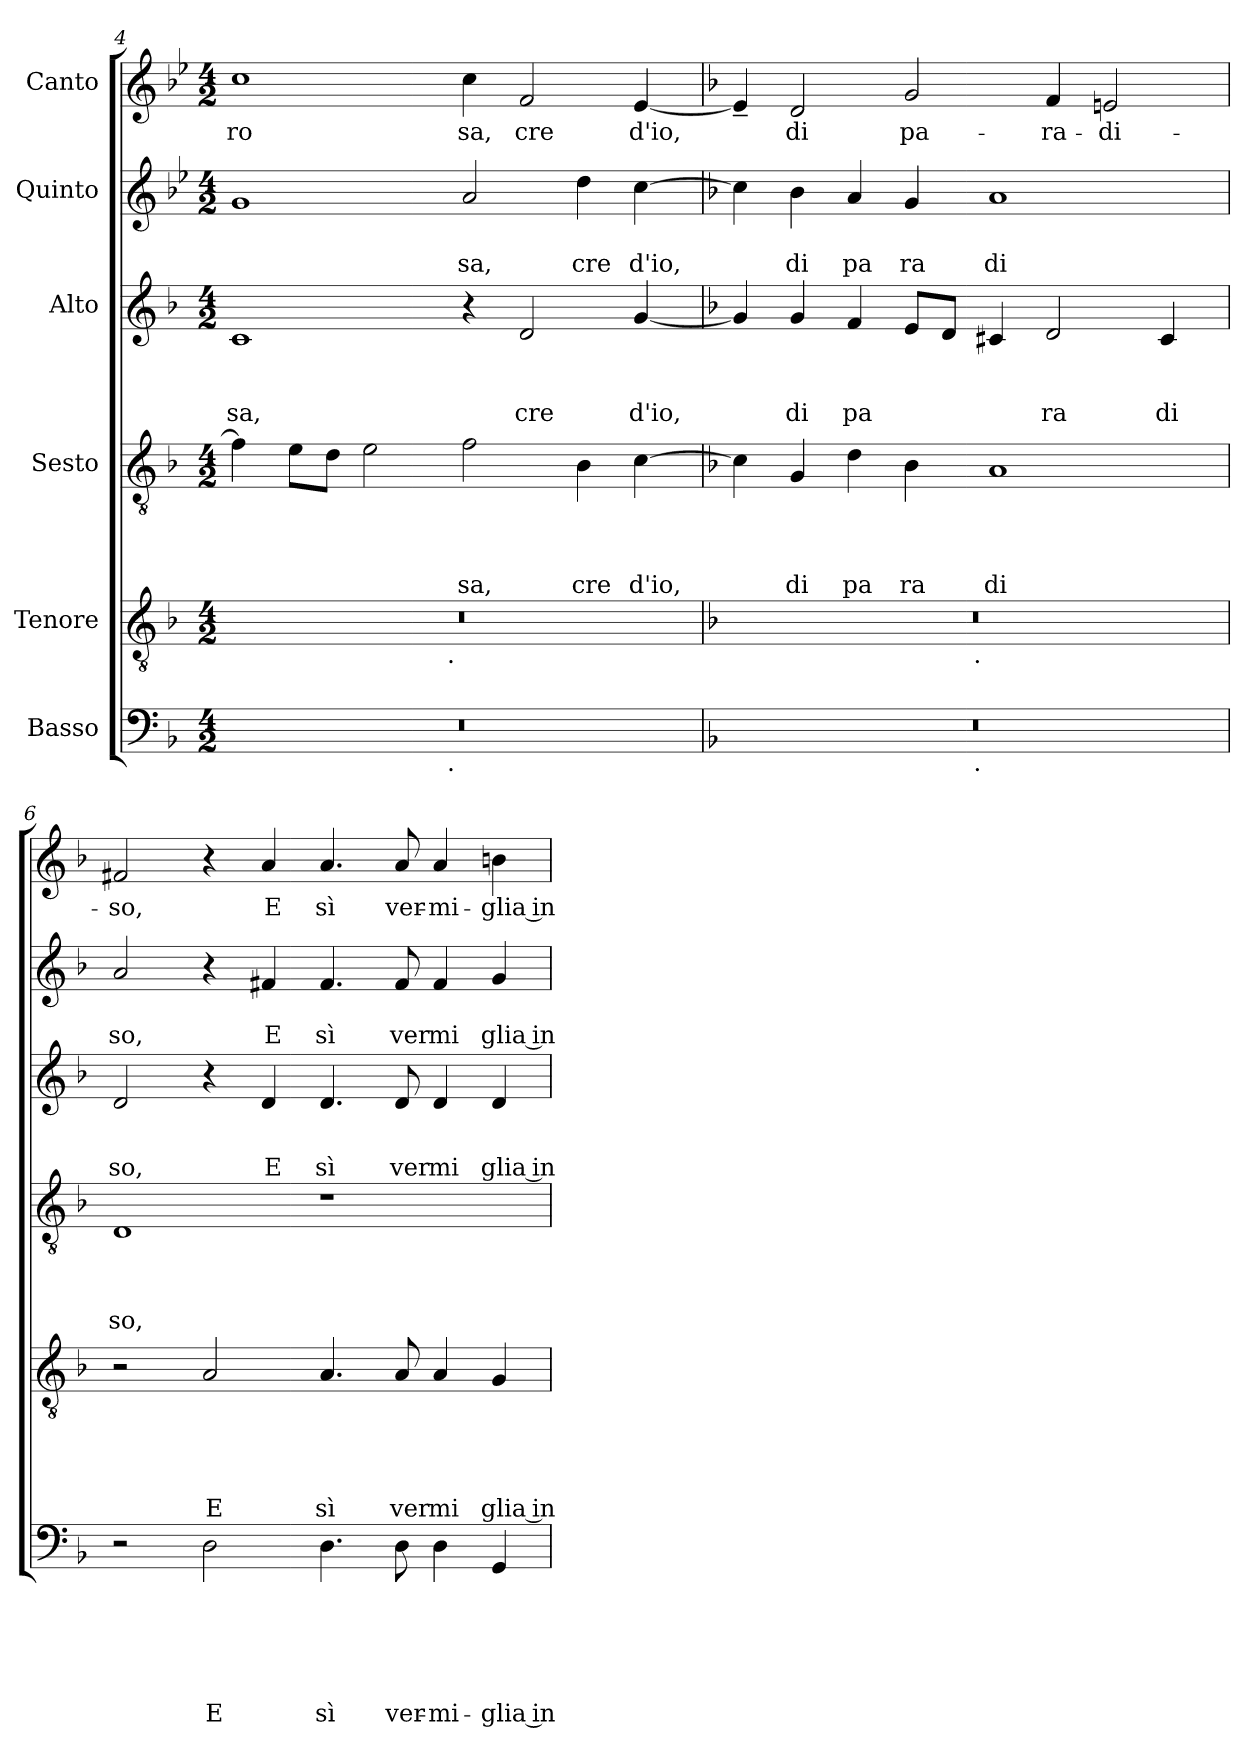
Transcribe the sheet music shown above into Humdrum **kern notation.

**kern	**text	**text	**text	**text	**text	**text	**kern	**text	**text	**text	**text	**text	**kern	**text	**text	**text	**text	**kern	**text	**text	**text	**kern	**text	**text	**kern	**text
*part6	*part6	*part6	*part6	*part6	*part6	*part6	*part5	*part5	*part5	*part5	*part5	*part5	*part4	*part4	*part4	*part4	*part4	*part3	*part3	*part3	*part3	*part2	*part2	*part2	*part1	*part1
*staff6	*staff6	*staff6	*staff6	*staff6	*staff6	*staff6	*staff5	*staff5	*staff5	*staff5	*staff5	*staff5	*staff4	*staff4	*staff4	*staff4	*staff4	*staff3	*staff3	*staff3	*staff3	*staff2	*staff2	*staff2	*staff1	*staff1
*I"Basso	*	*	*	*	*	*	*I"Tenore	*	*	*	*	*	*I"Sesto	*	*	*	*	*I"Alto	*	*	*	*I"Quinto	*	*	*I"Canto	*
*clefF4	*	*	*	*	*	*	*clefGv2	*	*	*	*	*	*clefGv2	*	*	*	*	*clefG2	*	*	*	*clefG2	*	*	*clefG2	*
*ITrd-3c-5	*	*	*	*	*	*	*ITrd-3c-5	*	*	*	*	*	*ITrd-3c-5	*	*	*	*	*ITrd-3c-5	*	*	*	*	*	*	*	*
*k[b-e-]	*	*	*	*	*	*	*k[b-e-]	*	*	*	*	*	*k[b-e-]	*	*	*	*	*k[b-e-]	*	*	*	*k[b-e-]	*	*	*k[b-e-]	*
*B-:	*	*	*	*	*	*	*B-:	*	*	*	*	*	*B-:	*	*	*	*	*B-:	*	*	*	*B-:	*	*	*B-:	*
*M4/2	*	*	*	*	*	*	*M4/2	*	*	*	*	*	*M4/2	*	*	*	*	*M4/2	*	*	*	*M4/2	*	*	*M4/2	*
=4	=4	=4	=4	=4	=4	=4	=4	=4	=4	=4	=4	=4	=4	=4	=4	=4	=4	=4	=4	=4	=4	=4	=4	=4	=4	=4
!	!	!	!	!	!	!	!	!	!	!	!	!	!	!	!	!	!	!	!	!	!LO:LY:b	!	!	!	!	!LO:LY:b
*^	*	*	*	*	*	*	*^	*	*	*	*	*	*	*	*	*	*	*	*	*	*	*	*	*	*	*
0r	2ryy	.	.	.	.	.	.	0r	2ryy	.	.	.	.	.	4b-\]	.	.	.	.	1f	.	.	sa,	1g	.	.	1cc	ro
.	.	.	.	.	.	.	.	.	.	.	.	.	.	.	8a\L	.	.	.	.	.	.	.	.	.	.	.	.	.
.	.	.	.	.	.	.	.	.	.	.	.	.	.	.	8g\J	.	.	.	.	.	.	.	.	.	.	.	.	.
.	4...ryy	.	.	.	.	.	.	.	4...ryy	.	.	.	.	.	2a\	.	.	.	.	.	.	.	.	.	.	.	.	.
!	!	!	!	!	!	!	!	!	!LO:TX:b:t=.	!	!	!	!	!	!	!	!	!	!	!	!	!	!	!	!	!	!	!
!	!LO:TX:b:t=.	!	!	!	!	!	!	!	!	!	!	!	!	!	!	!	!	!	!	!	!	!	!	!	!	!	!	!
.	1ryy	.	.	.	.	.	.	.	1ryy	.	.	.	.	.	.	.	.	.	.	.	.	.	.	.	.	.	.	.
!	!	!	!	!	!	!	!	!	!	!	!	!	!	!	!	!	!	!	!LO:LY:b	!	!	!	!	!	!	!LO:LY:b	!	!LO:LY:b
.	.	.	.	.	.	.	.	.	.	.	.	.	.	.	2b-\	.	.	.	sa,	4r	.	.	.	2a/	.	sa,	4cc\	sa,
!	!	!	!	!	!	!	!	!	!	!	!	!	!	!	!	!	!	!	!	!	!	!	!LO:LY:b	!	!	!	!	!LO:LY:b
.	.	.	.	.	.	.	.	.	.	.	.	.	.	.	.	.	.	.	.	2g/	.	.	cre	.	.	.	2f/	cre
!	!	!	!	!	!	!	!	!	!	!	!	!	!	!	!	!	!	!	!LO:LY:b	!	!	!	!	!	!	!LO:LY:b	!	!
.	.	.	.	.	.	.	.	.	.	.	.	.	.	.	4e-\	.	.	.	cre	.	.	.	.	4dd\	.	cre	.	.
!	!	!	!	!	!	!	!	!	!	!	!	!	!	!	!	!	!	!	!LO:LY:b	!	!	!	!LO:LY:b	!	!	!LO:LY:b	!	!LO:LY:b
.	.	.	.	.	.	.	.	.	.	.	.	.	.	.	[<4f\	.	.	.	d'io,	[<4cc/	.	.	d'io,	[<4cc\	.	d'io,	[<4e-/	d'io,
.	32ryy	.	.	.	.	.	.	.	32ryy	.	.	.	.	.	.	.	.	.	.	.	.	.	.	.	.	.	.	.
!!LO:PB:g=z
=5	=5	=5	=5	=5	=5	=5	=5	=5	=5	=5	=5	=5	=5	=5	=5	=5	=5	=5	=5	=5	=5	=5	=5	=5	=5	=5	=5	=5
*	*	*	*	*	*	*	*	*	*	*	*	*	*	*	*	*	*	*	*	*	*	*	*	*k[b-]	*	*	*k[b-]	*
*	*	*	*	*	*	*	*	*	*	*	*	*	*	*	*	*	*	*	*	*	*	*	*	*F:	*	*	*F:	*
0r	2ryy	.	.	.	.	.	.	0r	2ryy	.	.	.	.	.	4f\]	.	.	.	.	4cc/]	.	.	.	4cc\]	.	.	4e-~</]	.
!	!	!	!	!	!	!	!	!	!	!	!	!	!	!	!	!	!	!	!LO:LY:b	!	!	!	!LO:LY:b	!	!	!LO:LY:b	!	!LO:LY:b
.	.	.	.	.	.	.	.	.	.	.	.	.	.	.	4c/	.	.	.	di	4cc/	.	.	di	4b-\	.	di	2d/	di
!	!	!	!	!	!	!	!	!	!	!	!	!	!	!	!	!	!	!	!LO:LY:b	!	!	!	!LO:LY:b	!	!	!LO:LY:b	!	!
.	4...ryy	.	.	.	.	.	.	.	4...ryy	.	.	.	.	.	4g\	.	.	.	pa	4b-/	.	.	pa	4a/	.	pa	.	.
!	!	!	!	!	!	!	!	!	!	!	!	!	!	!	!	!	!	!	!LO:LY:b	!	!	!	!	!	!	!LO:LY:b	!	!LO:LY:b
.	.	.	.	.	.	.	.	.	.	.	.	.	.	.	4e-\	.	.	.	ra	8a/L	.	.	.	4g/	.	ra	2g/	pa-
.	.	.	.	.	.	.	.	.	.	.	.	.	.	.	.	.	.	.	.	8g/J	.	.	.	.	.	.	.	.
!	!	!	!	!	!	!	!	!	!LO:TX:b:t=.	!	!	!	!	!	!	!	!	!	!	!	!	!	!	!	!	!	!	!
!	!LO:TX:b:t=.	!	!	!	!	!	!	!	!	!	!	!	!	!	!	!	!	!	!	!	!	!	!	!	!	!	!	!
.	1ryy	.	.	.	.	.	.	.	1ryy	.	.	.	.	.	.	.	.	.	.	.	.	.	.	.	.	.	.	.
!	!	!	!	!	!	!	!	!	!	!	!	!	!	!	!	!	!	!	!LO:LY:b	!	!	!	!	!	!	!LO:LY:b	!	!
.	.	.	.	.	.	.	.	.	.	.	.	.	.	.	1d	.	.	.	di	4f#X/	.	.	.	1a	.	di	.	.
!	!	!	!	!	!	!	!	!	!	!	!	!	!	!	!	!	!	!	!	!	!	!	!LO:LY:b	!	!	!	!	!LO:LY:b
.	.	.	.	.	.	.	.	.	.	.	.	.	.	.	.	.	.	.	.	2g/	.	.	ra	.	.	.	4f/	-ra-
!	!	!	!	!	!	!	!	!	!	!	!	!	!	!	!	!	!	!	!	!	!	!	!	!	!	!	!	!LO:LY:b
.	.	.	.	.	.	.	.	.	.	.	.	.	.	.	.	.	.	.	.	.	.	.	.	.	.	.	2e/	-di-
!	!	!	!	!	!	!	!	!	!	!	!	!	!	!	!	!	!	!	!	!	!	!	!LO:LY:b	!	!	!	!	!
.	.	.	.	.	.	.	.	.	.	.	.	.	.	.	.	.	.	.	.	4f#/	.	.	di	.	.	.	.	.
.	32ryy	.	.	.	.	.	.	.	32ryy	.	.	.	.	.	.	.	.	.	.	.	.	.	.	.	.	.	.	.
=6	=6	=6	=6	=6	=6	=6	=6	=6	=6	=6	=6	=6	=6	=6	=6	=6	=6	=6	=6	=6	=6	=6	=6	=6	=6	=6	=6	=6
!	!	!	!	!	!	!	!	!	!	!	!	!	!	!	!	!	!	!	!LO:LY:b	!	!	!	!LO:LY:b	!	!	!LO:LY:b	!	!LO:LY:b
*v	*v	*	*	*	*	*	*	*	*	*	*	*	*	*	*	*	*	*	*	*	*	*	*	*	*	*	*	*
*	*	*	*	*	*	*	*v	*v	*	*	*	*	*	*	*	*	*	*	*	*	*	*	*	*	*	*	*
2r	.	.	.	.	.	.	2r	.	.	.	.	.	1G	.	.	.	so,	2g/	.	.	so,	2a/	.	so,	2f#X/	-so,
!	!	!	!	!	!	!LO:LY:b	!	!	!	!	!	!LO:LY:b	!	!	!	!	!	!	!	!	!	!	!	!	!	!
2G\	.	.	.	.	.	E	2d/	.	.	.	.	E	.	.	.	.	.	4r	.	.	.	4r	.	.	4r	.
!	!	!	!	!	!	!	!	!	!	!	!	!	!	!	!	!	!	!	!	!	!LO:LY:b	!	!	!LO:LY:b	!	!LO:LY:b
.	.	.	.	.	.	.	.	.	.	.	.	.	.	.	.	.	.	4g/	.	.	E	4f#X/	.	E	4a/	E
!	!	!	!	!	!	!LO:LY:b	!	!	!	!	!	!LO:LY:b	!	!	!	!	!	!	!	!	!LO:LY:b	!	!	!LO:LY:b	!	!LO:LY:b
4.G\	.	.	.	.	.	sì	4.d/	.	.	.	.	sì	1r	.	.	.	.	4.g/	.	.	sì	4.f#/	.	sì	4.a/	sì
!	!	!	!	!	!	!LO:LY:b	!	!	!	!	!	!LO:LY:b	!	!	!	!	!	!	!	!	!LO:LY:b	!	!	!LO:LY:b	!	!LO:LY:b
8G\	.	.	.	.	.	ver-	8d/	.	.	.	.	ver	.	.	.	.	.	8g/	.	.	ver	8f#/	.	ver	8a/	ver-
!	!	!	!	!	!	!LO:LY:b	!	!	!	!	!	!LO:LY:b	!	!	!	!	!	!	!	!	!LO:LY:b	!	!	!LO:LY:b	!	!LO:LY:b
4G\	.	.	.	.	.	-mi-	4d/	.	.	.	.	mi	.	.	.	.	.	4g/	.	.	mi	4f#/	.	mi	4a/	-mi-
!	!	!	!	!	!	!LO:LY:b:rj	!	!	!	!	!	!LO:LY:b:rj	!	!	!	!	!	!	!	!	!LO:LY:b:rj	!	!	!LO:LY:b:rj	!	!LO:LY:b:rj
4C/	.	.	.	.	.	-glia in	4c/	.	.	.	.	glia in	.	.	.	.	.	4g/	.	.	glia in	4g/	.	glia in	4bn\	-glia in
=	=	=	=	=	=	=	=	=	=	=	=	=	=	=	=	=	=	=	=	=	=	=	=	=	=	=
*-	*-	*-	*-	*-	*-	*-	*-	*-	*-	*-	*-	*-	*-	*-	*-	*-	*-	*-	*-	*-	*-	*-	*-	*-	*-	*-
